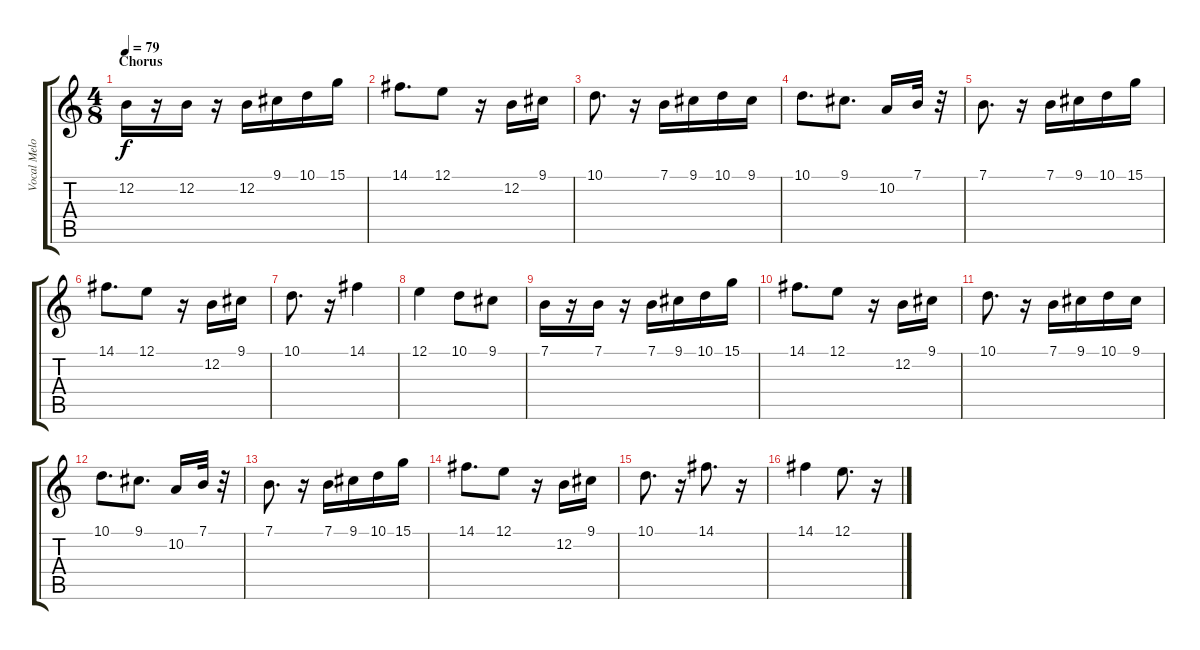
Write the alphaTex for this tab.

\track ("Vocal Melody" "Vocal Melo") {instrument flute}
\staff {score tabs}
\tuning (E4 B3 G3 D3 A2 E2) {hide}
\ts (4 8)
\section ("" "Chorus")
\tempo 79
\clef g2
\ks c
12.2.16{dy f} r.16 12.2.16 r.16 12.2.16 9.1.16 10.1.16 15.1.16 |
14.1.8{d} 12.1.8 r.16 12.2.16 9.1.16 |
10.1.8{d} r.16 7.1.16 9.1.16 10.1.16 9.1.16 |
10.1.8{d} 9.1.8{d} 10.2.16 7.1.32 r.32 |
7.1.8{d} r.16 7.1.16 9.1.16 10.1.16 15.1.16 |
14.1.8{d} 12.1.8 r.16 12.2.16 9.1.16 |
10.1.8{d} r.16 14.1.4 |
12.1.4 10.1.8 9.1.8 |
7.1.16 r.16 7.1.16 r.16 7.1.16 9.1.16 10.1.16 15.1.16 |
14.1.8{d} 12.1.8 r.16 12.2.16 9.1.16 |
10.1.8{d} r.16 7.1.16 9.1.16 10.1.16 9.1.16 |
10.1.8{d} 9.1.8{d} 10.2.16 7.1.32 r.32 |
7.1.8{d} r.16 7.1.16 9.1.16 10.1.16 15.1.16 |
14.1.8{d} 12.1.8 r.16 12.2.16 9.1.16 |
10.1.8{d} r.16 14.1.8{d} r.16 |
14.1.4 12.1.8{d} r.16
